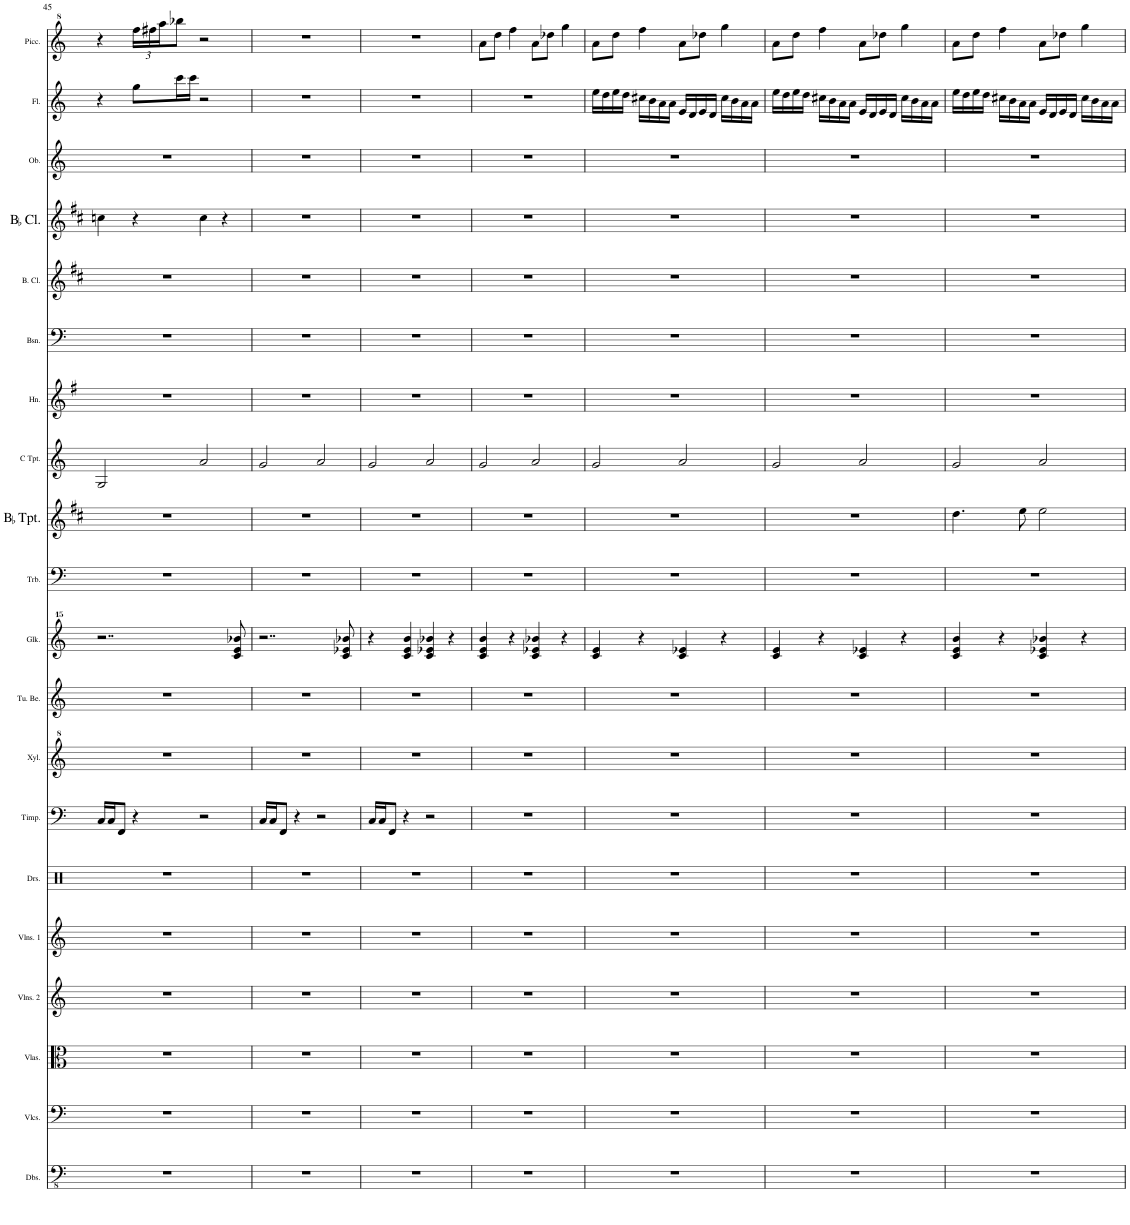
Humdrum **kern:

**kern	**kern	**kern	**kern	**kern	**kern	**kern	**kern	**kern	**kern	**kern	**kern	**kern	**kern	**kern	**kern	**kern	**kern	**kern	**kern
*part20	*part19	*part18	*part17	*part16	*part15	*part14	*part13	*part12	*part11	*part10	*part9	*part8	*part7	*part6	*part5	*part4	*part3	*part2	*part1
*staff20	*staff19	*staff18	*staff17	*staff16	*staff15	*staff14	*staff13	*staff12	*staff11	*staff10	*staff9	*staff8	*staff7	*staff6	*staff5	*staff4	*staff3	*staff2	*staff1
*I"Double Basses	*I"Violoncellos	*I"Violas	*I"Violins 2	*I"Violins 1	*I"Drumset	*I"Timpani	*I"Xylophone	*I"Tubular Bells	*I"Glockenspiel	*I"Trombone	*I"BaccidentalFlat Trumpet	*I"C Trumpet	*I"Horn	*I"Bassoon	*I"Bass Clarinet	*I"BaccidentalFlat Clarinet	*I"Oboe	*I"Flute	*I"Piccolo
*I'Dbs.	*I'Vlcs.	*I'Vlas.	*I'Vlns. 2	*I'Vlns. 1	*I'Drs.	*I'Timp.	*I'Xyl.	*I'Tu. Be.	*I'Glk.	*I'Trb.	*I'BaccidentalFlat Tpt.	*I'C Tpt.	*I'Hn.	*I'Bsn.	*I'B. Cl.	*I'BaccidentalFlat Cl.	*I'Ob.	*I'Fl.	*I'Picc.
!!LO:PB:g=z
*clefFv4	*clefF4	*clefC3	*clefG2	*clefG2	*clefX	*clefF4	*clefG^2	*clefG2	*clefG^^2	*clefF4	*clefG2	*clefG2	*clefG2	*clefF4	*clefG2	*clefG2	*clefG2	*clefG2	*clefG^2
*	*	*	*	*	*	*	*	*	*	*	*Trd1c2	*	*Trd4c7	*	*Trd8c14	*Trd1c2	*	*	*Trd-7c-12
*k[]	*k[]	*k[]	*k[]	*k[]	*k[]	*k[]	*k[]	*k[]	*k[]	*k[]	*k[f#c#]	*k[]	*k[f#]	*k[]	*k[f#c#]	*k[f#c#]	*k[]	*k[]	*k[]
*M4/4	*M4/4	*M4/4	*M4/4	*M4/4	*M4/4	*M4/4	*M4/4	*M4/4	*M4/4	*M4/4	*M4/4	*M4/4	*M4/4	*M4/4	*M4/4	*M4/4	*M4/4	*	*
=45	=45	=45	=45	=45	=45	=45	=45	=45	=45	=45	=45	=45	=45	=45	=45	=45	=45	=45	=45
1r	1r	1r	1r	1r	1r	16C/LL	1r	1r	2..r	1r	1r	2G/	1r	1r	1r	4ccn\	1r	4r	4r
.	.	.	.	.	.	16C/J	.	.	.	.	.	.	.	.	.	.	.	.	.
.	.	.	.	.	.	8FF/J	.	.	.	.	.	.	.	.	.	.	.	.	.
*	*	*	*	*	*	*	*	*	*	*	*	*	*	*	*	*	*	*	*Xbrackettup
.	.	.	.	.	.	4r	.	.	.	.	.	.	.	.	.	4r	.	8gg\L	24fff\LL
.	.	.	.	.	.	.	.	.	.	.	.	.	.	.	.	.	.	.	24fff#X\
.	.	.	.	.	.	.	.	.	.	.	.	.	.	.	.	.	.	.	24aaa\J
.	.	.	.	.	.	.	.	.	.	.	.	.	.	.	.	.	.	16ccc\L	8bbb-X\J
.	.	.	.	.	.	.	.	.	.	.	.	.	.	.	.	.	.	16ccc\JJ	.
.	.	.	.	.	.	2r	.	.	.	.	.	2a/	.	.	.	4cc\	.	2r	2r
.	.	.	.	.	.	.	.	.	.	.	.	.	.	.	.	4r	.	.	.
.	.	.	.	.	.	.	.	.	8ccc/ 8eee/ 8bbb-X/	.	.	.	.	.	.	.	.	.	.
=46	=46	=46	=46	=46	=46	=46	=46	=46	=46	=46	=46	=46	=46	=46	=46	=46	=46	=46	=46
1r	1r	1r	1r	1r	1r	16C/LL	1r	1r	2..r	1r	1r	2g/	1r	1r	1r	1r	1r	1r	1r
.	.	.	.	.	.	16C/J	.	.	.	.	.	.	.	.	.	.	.	.	.
.	.	.	.	.	.	8FF/J	.	.	.	.	.	.	.	.	.	.	.	.	.
.	.	.	.	.	.	4r	.	.	.	.	.	.	.	.	.	.	.	.	.
.	.	.	.	.	.	2r	.	.	.	.	.	2a/	.	.	.	.	.	.	.
.	.	.	.	.	.	.	.	.	8ccc/ 8eee-X/ 8bbb-X/	.	.	.	.	.	.	.	.	.	.
=47	=47	=47	=47	=47	=47	=47	=47	=47	=47	=47	=47	=47	=47	=47	=47	=47	=47	=47	=47
1r	1r	1r	1r	1r	1r	16C/LL	1r	1r	4r	1r	1r	2g/	1r	1r	1r	1r	1r	1r	1r
.	.	.	.	.	.	16C/J	.	.	.	.	.	.	.	.	.	.	.	.	.
.	.	.	.	.	.	8FF/J	.	.	.	.	.	.	.	.	.	.	.	.	.
.	.	.	.	.	.	4r	.	.	4ccc/ 4eee/ 4bbb/	.	.	.	.	.	.	.	.	.	.
.	.	.	.	.	.	2r	.	.	4ccc/ 4eee-X/ 4bbb-X/	.	.	2a/	.	.	.	.	.	.	.
.	.	.	.	.	.	.	.	.	4r	.	.	.	.	.	.	.	.	.	.
=48	=48	=48	=48	=48	=48	=48	=48	=48	=48	=48	=48	=48	=48	=48	=48	=48	=48	=48	=48
1r	1r	1r	1r	1r	1r	1r	1r	1r	4ccc/ 4eee/ 4bbb/	1r	1r	2g/	1r	1r	1r	1r	1r	1r	8aa\L
.	.	.	.	.	.	.	.	.	.	.	.	.	.	.	.	.	.	.	8ddd\J
.	.	.	.	.	.	.	.	.	4r	.	.	.	.	.	.	.	.	.	4fff\
.	.	.	.	.	.	.	.	.	4ccc/ 4eee-X/ 4bbb-X/	.	.	2a/	.	.	.	.	.	.	8aa\L
.	.	.	.	.	.	.	.	.	.	.	.	.	.	.	.	.	.	.	8ddd-X\J
.	.	.	.	.	.	.	.	.	4r	.	.	.	.	.	.	.	.	.	4ggg\
=49	=49	=49	=49	=49	=49	=49	=49	=49	=49	=49	=49	=49	=49	=49	=49	=49	=49	=49	=49
1r	1r	1r	1r	1r	1r	1r	1r	1r	4ccc/ 4eee/	1r	1r	2g/	1r	1r	1r	1r	1r	16ee\LL	8aa\L
.	.	.	.	.	.	.	.	.	.	.	.	.	.	.	.	.	.	16dd\	.
.	.	.	.	.	.	.	.	.	.	.	.	.	.	.	.	.	.	16ee\	8ddd\J
.	.	.	.	.	.	.	.	.	.	.	.	.	.	.	.	.	.	16dd\JJ	.
.	.	.	.	.	.	.	.	.	4r	.	.	.	.	.	.	.	.	16cc#X\LL	4fff\
.	.	.	.	.	.	.	.	.	.	.	.	.	.	.	.	.	.	16b\	.
.	.	.	.	.	.	.	.	.	.	.	.	.	.	.	.	.	.	16a\	.
.	.	.	.	.	.	.	.	.	.	.	.	.	.	.	.	.	.	16a\JJ	.
.	.	.	.	.	.	.	.	.	4ccc/ 4eee-X/	.	.	2a/	.	.	.	.	.	16e/LL	8aa\L
.	.	.	.	.	.	.	.	.	.	.	.	.	.	.	.	.	.	16d/	.
.	.	.	.	.	.	.	.	.	.	.	.	.	.	.	.	.	.	16e/	8ddd-X\J
.	.	.	.	.	.	.	.	.	.	.	.	.	.	.	.	.	.	16d/JJ	.
.	.	.	.	.	.	.	.	.	4r	.	.	.	.	.	.	.	.	16cc#\LL	4ggg\
.	.	.	.	.	.	.	.	.	.	.	.	.	.	.	.	.	.	16b\	.
.	.	.	.	.	.	.	.	.	.	.	.	.	.	.	.	.	.	16a\	.
.	.	.	.	.	.	.	.	.	.	.	.	.	.	.	.	.	.	16a\JJ	.
=50	=50	=50	=50	=50	=50	=50	=50	=50	=50	=50	=50	=50	=50	=50	=50	=50	=50	=50	=50
1r	1r	1r	1r	1r	1r	1r	1r	1r	4ccc/ 4eee/	1r	1r	2g/	1r	1r	1r	1r	1r	16ee\LL	8aa\L
.	.	.	.	.	.	.	.	.	.	.	.	.	.	.	.	.	.	16dd\	.
.	.	.	.	.	.	.	.	.	.	.	.	.	.	.	.	.	.	16ee\	8ddd\J
.	.	.	.	.	.	.	.	.	.	.	.	.	.	.	.	.	.	16dd\JJ	.
.	.	.	.	.	.	.	.	.	4r	.	.	.	.	.	.	.	.	16cc#X\LL	4fff\
.	.	.	.	.	.	.	.	.	.	.	.	.	.	.	.	.	.	16b\	.
.	.	.	.	.	.	.	.	.	.	.	.	.	.	.	.	.	.	16a\	.
.	.	.	.	.	.	.	.	.	.	.	.	.	.	.	.	.	.	16a\JJ	.
.	.	.	.	.	.	.	.	.	4ccc/ 4eee-X/	.	.	2a/	.	.	.	.	.	16e/LL	8aa\L
.	.	.	.	.	.	.	.	.	.	.	.	.	.	.	.	.	.	16d/	.
.	.	.	.	.	.	.	.	.	.	.	.	.	.	.	.	.	.	16e/	8ddd-X\J
.	.	.	.	.	.	.	.	.	.	.	.	.	.	.	.	.	.	16d/JJ	.
.	.	.	.	.	.	.	.	.	4r	.	.	.	.	.	.	.	.	16cc#\LL	4ggg\
.	.	.	.	.	.	.	.	.	.	.	.	.	.	.	.	.	.	16b\	.
.	.	.	.	.	.	.	.	.	.	.	.	.	.	.	.	.	.	16a\	.
.	.	.	.	.	.	.	.	.	.	.	.	.	.	.	.	.	.	16a\JJ	.
=51	=51	=51	=51	=51	=51	=51	=51	=51	=51	=51	=51	=51	=51	=51	=51	=51	=51	=51	=51
1r	1r	1r	1r	1r	1r	1r	1r	1r	4ccc/ 4eee/ 4bbb/	1r	4.dd\	2g/	1r	1r	1r	1r	1r	16ee\LL	8aa\L
.	.	.	.	.	.	.	.	.	.	.	.	.	.	.	.	.	.	16dd\	.
.	.	.	.	.	.	.	.	.	.	.	.	.	.	.	.	.	.	16ee\	8ddd\J
.	.	.	.	.	.	.	.	.	.	.	.	.	.	.	.	.	.	16dd\JJ	.
.	.	.	.	.	.	.	.	.	4r	.	.	.	.	.	.	.	.	16cc#X\LL	4fff\
.	.	.	.	.	.	.	.	.	.	.	.	.	.	.	.	.	.	16b\	.
.	.	.	.	.	.	.	.	.	.	.	8ee\	.	.	.	.	.	.	16a\	.
.	.	.	.	.	.	.	.	.	.	.	.	.	.	.	.	.	.	16a\JJ	.
.	.	.	.	.	.	.	.	.	4ccc/ 4eee-X/ 4bbb-X/	.	2ee\	2a/	.	.	.	.	.	16e/LL	8aa\L
.	.	.	.	.	.	.	.	.	.	.	.	.	.	.	.	.	.	16d/	.
.	.	.	.	.	.	.	.	.	.	.	.	.	.	.	.	.	.	16e/	8ddd-X\J
.	.	.	.	.	.	.	.	.	.	.	.	.	.	.	.	.	.	16d/JJ	.
.	.	.	.	.	.	.	.	.	4r	.	.	.	.	.	.	.	.	16cc#\LL	4ggg\
.	.	.	.	.	.	.	.	.	.	.	.	.	.	.	.	.	.	16b\	.
.	.	.	.	.	.	.	.	.	.	.	.	.	.	.	.	.	.	16a\	.
.	.	.	.	.	.	.	.	.	.	.	.	.	.	.	.	.	.	16a\JJ	.
=	=	=	=	=	=	=	=	=	=	=	=	=	=	=	=	=	=	=	=
*-	*-	*-	*-	*-	*-	*-	*-	*-	*-	*-	*-	*-	*-	*-	*-	*-	*-	*-	*-
